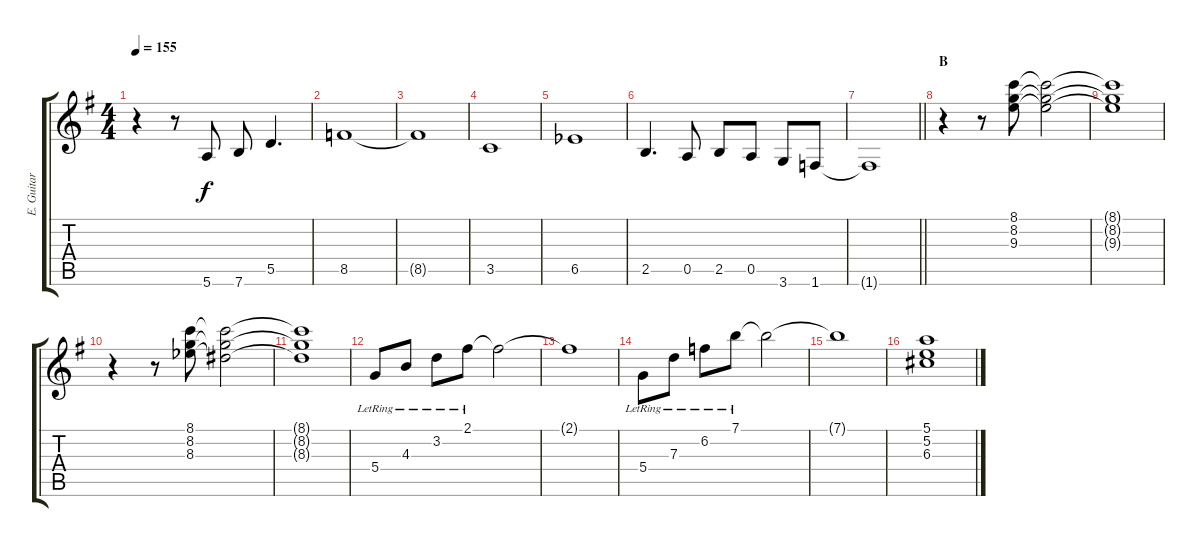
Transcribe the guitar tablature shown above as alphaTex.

\track ("E. Guitar" "E. Guitar") {instrument electricguitarclean}
\staff {score tabs}
\tuning (E4 B3 G3 D3 A2 E2) {hide}
\ts (4 4)
\tempo 155
\clef g2
\ks g
r.4{dy f} r.8 5.6.8 7.6.8 5.5.4{d} |
8.5.1 |
8.5{t}.1 |
3.5.1 |
6.5{acc b}.1 |
2.5.4{d} 0.5.8 2.5.8 0.5.8 3.6.8 1.6.8 |
\barLineRight lightlight
1.6{t}.1 |
\section ("" "B")
r.4 r.8 (8.1 8.2 9.3).8 (8.1{t} 8.2{t} 9.3{t}).2 |
(8.1{t} 8.2{t} 9.3{t}).1 |
r.4 r.8 (8.1 8.2 8.3{acc b}).8 (8.1{t} 8.2{t} 8.3{t}).2 |
(8.1{t} 8.2{t} 8.3{t}).1 |
5.4{lr}.8 4.3{lr}.8 3.2{lr}.8 2.1{lr}.8 2.1{t}.2 |
2.1{t}.1 |
5.4{lr}.8 7.3{lr}.8 6.2{lr}.8 7.1{lr}.8 7.1{t}.2 |
7.1{t}.1 |
(5.1 5.2 6.3).1
